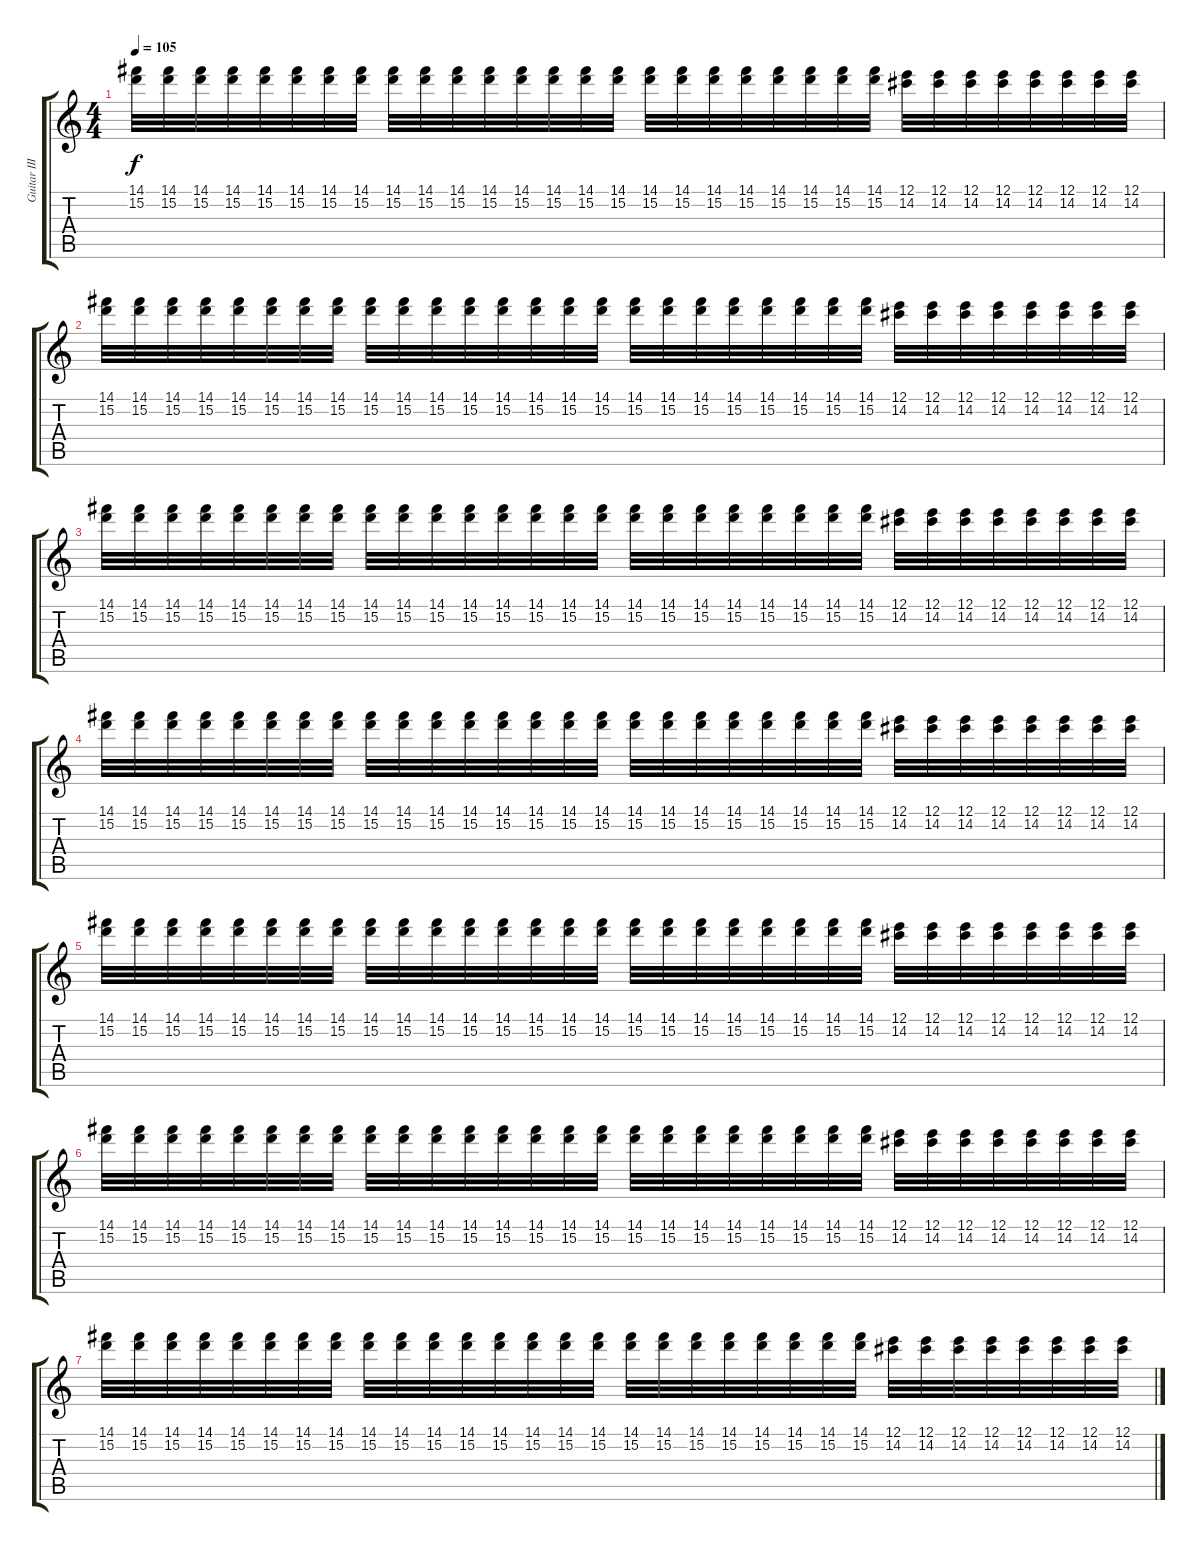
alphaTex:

\track ("Guitar III" "Guitar III") {instrument banjo}
\staff {score tabs}
\tuning (E4 B3 G3 D3 A2 E2) {hide}
\displaytranspose 12
\ts (4 4)
\tempo 105
\clef g2
\ks c
(14.1 15.2).32{dy f} (14.1 15.2).32 (14.1 15.2).32 (14.1 15.2).32 (14.1 15.2).32 (14.1 15.2).32 (14.1 15.2).32 (14.1 15.2).32 (14.1 15.2).32 (14.1 15.2).32 (14.1 15.2).32 (14.1 15.2).32 (14.1 15.2).32 (14.1 15.2).32 (14.1 15.2).32 (14.1 15.2).32 (14.1 15.2).32 (14.1 15.2).32 (14.1 15.2).32 (14.1 15.2).32 (14.1 15.2).32 (14.1 15.2).32 (14.1 15.2).32 (14.1 15.2).32 (12.1 14.2).32 (12.1 14.2).32 (12.1 14.2).32 (12.1 14.2).32 (12.1 14.2).32 (12.1 14.2).32 (12.1 14.2).32 (12.1 14.2).32 |
(14.1 15.2).32 (14.1 15.2).32 (14.1 15.2).32 (14.1 15.2).32 (14.1 15.2).32 (14.1 15.2).32 (14.1 15.2).32 (14.1 15.2).32 (14.1 15.2).32 (14.1 15.2).32 (14.1 15.2).32 (14.1 15.2).32 (14.1 15.2).32 (14.1 15.2).32 (14.1 15.2).32 (14.1 15.2).32 (14.1 15.2).32 (14.1 15.2).32 (14.1 15.2).32 (14.1 15.2).32 (14.1 15.2).32 (14.1 15.2).32 (14.1 15.2).32 (14.1 15.2).32 (12.1 14.2).32 (12.1 14.2).32 (12.1 14.2).32 (12.1 14.2).32 (12.1 14.2).32 (12.1 14.2).32 (12.1 14.2).32 (12.1 14.2).32 |
(14.1 15.2).32 (14.1 15.2).32 (14.1 15.2).32 (14.1 15.2).32 (14.1 15.2).32 (14.1 15.2).32 (14.1 15.2).32 (14.1 15.2).32 (14.1 15.2).32 (14.1 15.2).32 (14.1 15.2).32 (14.1 15.2).32 (14.1 15.2).32 (14.1 15.2).32 (14.1 15.2).32 (14.1 15.2).32 (14.1 15.2).32 (14.1 15.2).32 (14.1 15.2).32 (14.1 15.2).32 (14.1 15.2).32 (14.1 15.2).32 (14.1 15.2).32 (14.1 15.2).32 (12.1 14.2).32 (12.1 14.2).32 (12.1 14.2).32 (12.1 14.2).32 (12.1 14.2).32 (12.1 14.2).32 (12.1 14.2).32 (12.1 14.2).32 |
(14.1 15.2).32{volume 5} (14.1 15.2).32 (14.1 15.2).32 (14.1 15.2).32 (14.1 15.2).32 (14.1 15.2).32 (14.1 15.2).32 (14.1 15.2).32 (14.1 15.2).32 (14.1 15.2).32 (14.1 15.2).32 (14.1 15.2).32 (14.1 15.2).32 (14.1 15.2).32 (14.1 15.2).32 (14.1 15.2).32 (14.1 15.2).32 (14.1 15.2).32 (14.1 15.2).32 (14.1 15.2).32 (14.1 15.2).32 (14.1 15.2).32 (14.1 15.2).32 (14.1 15.2).32 (12.1 14.2).32 (12.1 14.2).32 (12.1 14.2).32 (12.1 14.2).32 (12.1 14.2).32 (12.1 14.2).32 (12.1 14.2).32 (12.1 14.2).32 |
(14.1 15.2).32{volume 3} (14.1 15.2).32 (14.1 15.2).32 (14.1 15.2).32 (14.1 15.2).32 (14.1 15.2).32 (14.1 15.2).32 (14.1 15.2).32 (14.1 15.2).32 (14.1 15.2).32 (14.1 15.2).32 (14.1 15.2).32 (14.1 15.2).32 (14.1 15.2).32 (14.1 15.2).32 (14.1 15.2).32 (14.1 15.2).32 (14.1 15.2).32 (14.1 15.2).32 (14.1 15.2).32 (14.1 15.2).32 (14.1 15.2).32 (14.1 15.2).32 (14.1 15.2).32 (12.1 14.2).32 (12.1 14.2).32 (12.1 14.2).32 (12.1 14.2).32 (12.1 14.2).32 (12.1 14.2).32 (12.1 14.2).32 (12.1 14.2).32 |
(14.1 15.2).32{volume 1} (14.1 15.2).32 (14.1 15.2).32 (14.1 15.2).32 (14.1 15.2).32 (14.1 15.2).32 (14.1 15.2).32 (14.1 15.2).32 (14.1 15.2).32 (14.1 15.2).32 (14.1 15.2).32 (14.1 15.2).32 (14.1 15.2).32 (14.1 15.2).32 (14.1 15.2).32 (14.1 15.2).32 (14.1 15.2).32 (14.1 15.2).32 (14.1 15.2).32 (14.1 15.2).32 (14.1 15.2).32 (14.1 15.2).32 (14.1 15.2).32 (14.1 15.2).32 (12.1 14.2).32 (12.1 14.2).32 (12.1 14.2).32 (12.1 14.2).32 (12.1 14.2).32 (12.1 14.2).32 (12.1 14.2).32 (12.1 14.2).32 |
(14.1 15.2).32{volume 0} (14.1 15.2).32 (14.1 15.2).32 (14.1 15.2).32 (14.1 15.2).32 (14.1 15.2).32 (14.1 15.2).32 (14.1 15.2).32 (14.1 15.2).32 (14.1 15.2).32 (14.1 15.2).32 (14.1 15.2).32 (14.1 15.2).32 (14.1 15.2).32 (14.1 15.2).32 (14.1 15.2).32 (14.1 15.2).32 (14.1 15.2).32 (14.1 15.2).32 (14.1 15.2).32 (14.1 15.2).32 (14.1 15.2).32 (14.1 15.2).32 (14.1 15.2).32 (12.1 14.2).32 (12.1 14.2).32 (12.1 14.2).32 (12.1 14.2).32 (12.1 14.2).32 (12.1 14.2).32 (12.1 14.2).32 (12.1 14.2).32
